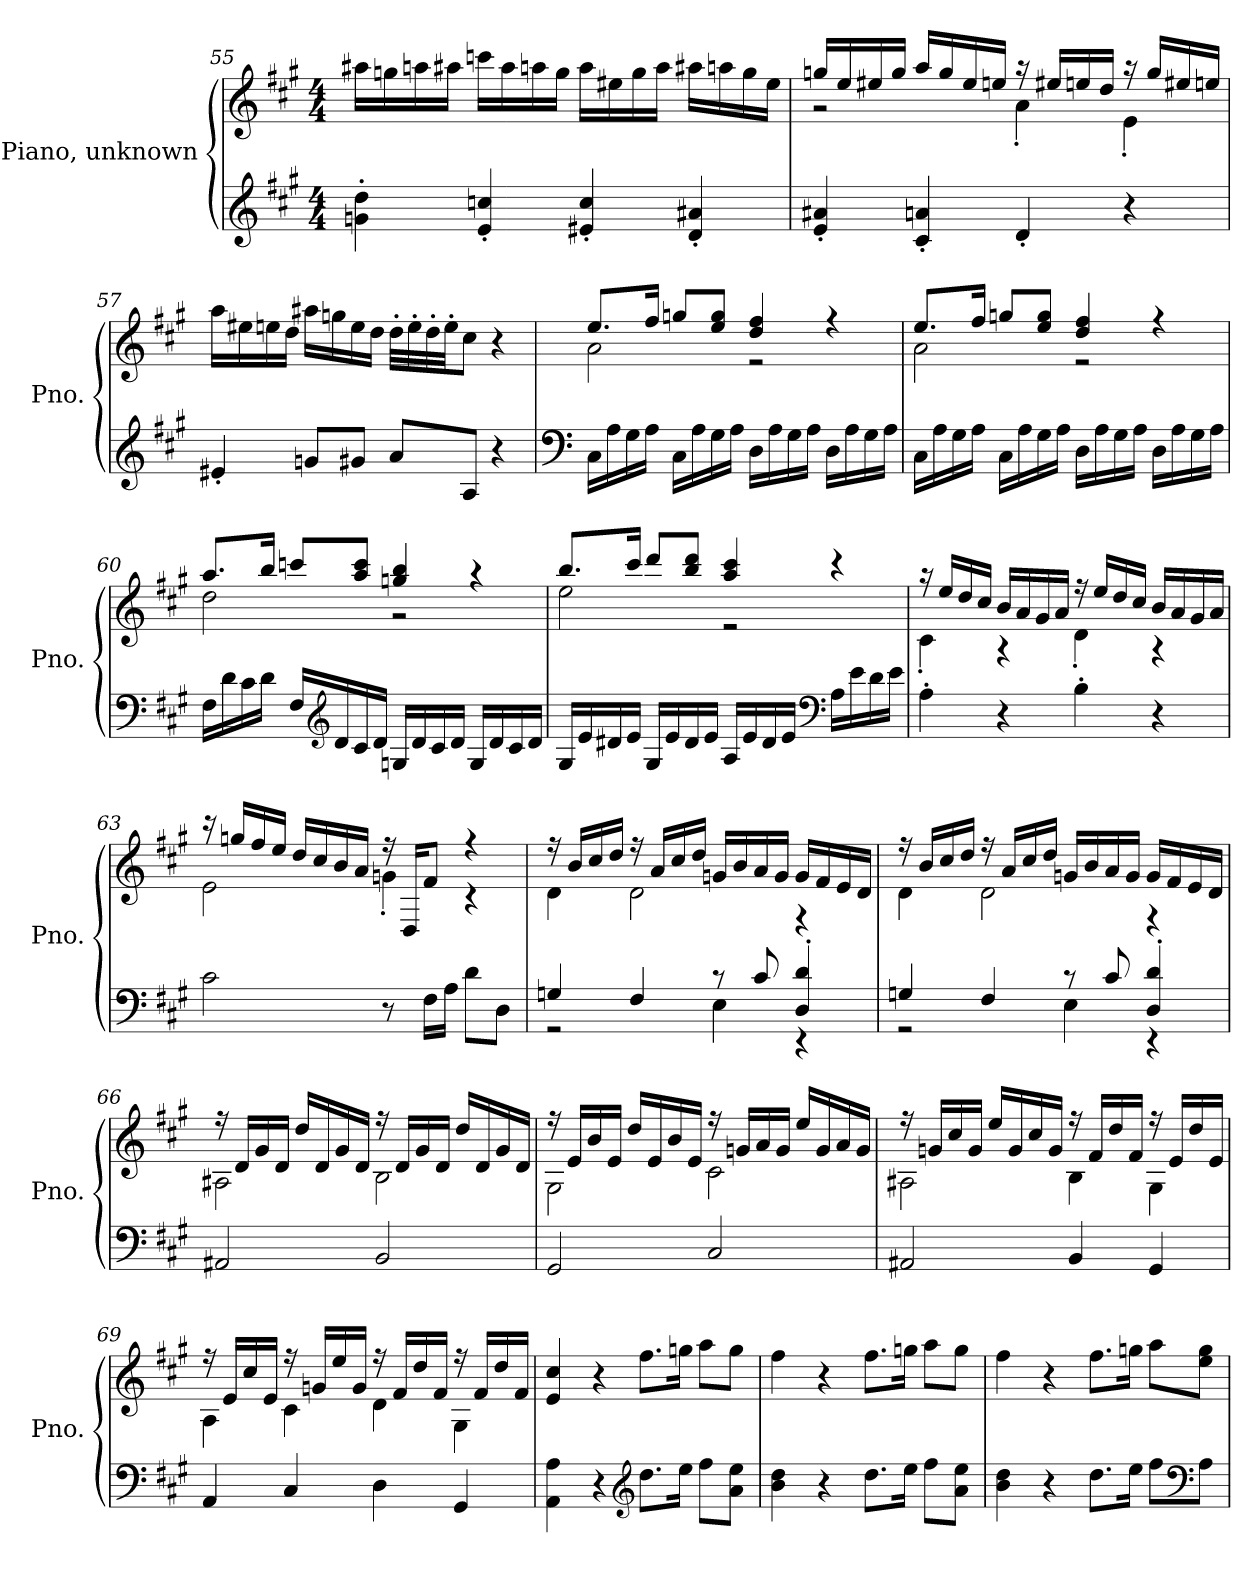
**kern	**kern
*part1	*part1
*staff2	*staff1
*I"Piano, unknown	*
*I'Pno.	*
!!LO:LB:g=z
*clefG2	*clefG2
*k[f#c#g#]	*k[f#c#g#]
*M4/4	*M4/4
=55	=55
4gn\' 4dd\'	16aa#X\LL
.	16ggn\
.	16aan\
.	16aa#X\JJ
4e/' 4ccn/'	16cccn\LL
.	16aa#\
.	16aan\
.	16gg\JJ
4e#X/' 4cc/'	16aa\LL
.	16ee#X\
.	16gg\
.	16aa\JJ
4d/' 4a#X/'	16aa#X\LL
.	16aan\
.	16gg\
.	16ee#\JJ
=56	=56
*	*^
4e/' 4a#X/'	16ggn/LL	2r
.	16ee/	.
.	16ee#X/	.
.	16gg/JJ	.
4c#/' 4an/'	16aa/LL	.
.	16gg/	.
.	16ee#/	.
.	16een/JJ	.
4d'/	16r	4a'\
.	16ee#X/LL	.
.	16een/	.
.	16dd/JJ	.
4r	16r	4e'\
.	16gg/LL	.
.	16ee#X/	.
.	16een/JJ	.
*	*v	*v
!!LO:LB:g=z
=57	=57
4e#X'/	16aa\LL
.	16ee#X\
.	16een\
.	16dd\JJ
8gn/L	16aa#X\LL
.	16ggn\
8g#X/J	16ee\
.	16dd\JJ
8a/L	32dd'\LLL
.	32ee'\
.	32dd'\
.	32ee'\JJ
8A/J	8cc#\J
4r	4r
=58	=58
*clefF4	*
*	*^
16C#\LL	8.ee/L	2a\
16A\	.	.
16G#\	.	.
16A\JJ	16ff#/Jk	.
16C#\LL	8ggn/L	.
16A\	.	.
16G#\	8ee/ 8gg/J	.
16A\JJ	.	.
16D\LL	4dd/ 4ff#/	2r
16A\	.	.
16G#\	.	.
16A\JJ	.	.
16D\LL	4r	.
16A\	.	.
16G#\	.	.
16A\JJ	.	.
!!LO:LB:g=z	!!
=59	=59	=59
16C#\LL	8.ee/L	2a\
16A\	.	.
16G#\	.	.
16A\JJ	16ff#/Jk	.
16C#\LL	8ggn/L	.
16A\	.	.
16G#\	8ee/ 8gg/J	.
16A\JJ	.	.
16D\LL	4dd/ 4ff#/	2r
16A\	.	.
16G#\	.	.
16A\JJ	.	.
16D\LL	4r	.
16A\	.	.
16G#\	.	.
16A\JJ	.	.
=60	=60	=60
16F#\LL	8.aa/L	2dd\
16d\	.	.
16c#\	.	.
16d\JJ	16bb/Jk	.
16F#/LL	8cccn/L	.
*clefG2	*	*
16d/	.	.
16c#/	8aa/ 8ccc/J	.
16d/JJ	.	.
16Gn/LL	4ggn/ 4bb/	2r
16d/	.	.
16c#/	.	.
16d/JJ	.	.
16G/LL	4r	.
16d/	.	.
16c#/	.	.
16d/JJ	.	.
!!LO:PB:g=z	!!
=61	=61	=61
16G#/LL	8.bb/L	2ee\
16e/	.	.
16d#X/	.	.
16e/JJ	16ccc#/Jk	.
16G#/LL	8ddd/L	.
16e/	.	.
16d#/	8bb/ 8ddd/J	.
16e/JJ	.	.
16A/LL	4aa/ 4ccc#/	2r
16e/	.	.
16d#/	.	.
16e/JJ	.	.
*clefF4	*	*
16A\LL	4r	.
16e\	.	.
16d#\	.	.
16e\JJ	.	.
=62	=62	=62
4A'\	16r	4c#'\
.	16ee/LL	.
.	16dd/	.
.	16cc#/JJ	.
4r	16b/LL	4r
.	16a/	.
.	16g#/	.
.	16a/JJ	.
4B'\	16r	4d'\
.	16ee/LL	.
.	16dd/	.
.	16cc#/JJ	.
4r	16b/LL	4r
.	16a/	.
.	16g#/	.
.	16a/JJ	.
!!LO:LB:g=z	!!
=63	=63	=63
2c#\	16r	2e\
.	16ggn/LL	.
.	16ff#/	.
.	16ee/JJ	.
.	16dd/LL	.
.	16cc#/	.
.	16b/	.
.	16a/JJ	.
8r	16r	4gn'\
.	16D/KL	.
16F#\LL	8f#/J	.
16A\JJ	.	.
8d\L	4r	4r
8D\J	.	.
=64	=64	=64
*^	*	*
4Gn/	2r	16r	4d\
.	.	16b/LL	.
.	.	16cc#/	.
.	.	16dd/JJ	.
4F#/	.	16r	2d\
.	.	16a/LL	.
.	.	16cc#/	.
.	.	16dd/JJ	.
8r	4E\	16gn/LL	.
.	.	16b/	.
8c#/	.	16a/	.
.	.	16g/JJ	.
4D/' 4d/'	4r	16g/LL	4r
.	.	16f#/	.
.	.	16e/	.
.	.	16d/JJ	.
!!LO:LB:g=z	!!
=65	=65	=65	=65
4Gn/	2r	16r	4d\
.	.	16b/LL	.
.	.	16cc#/	.
.	.	16dd/JJ	.
4F#/	.	16r	2d\
.	.	16a/LL	.
.	.	16cc#/	.
.	.	16dd/JJ	.
8r	4E\	16gn/LL	.
.	.	16b/	.
8c#/	.	16a/	.
.	.	16g/JJ	.
4D/' 4d/'	4r	16g/LL	4r
.	.	16f#/	.
.	.	16e/	.
.	.	16d/JJ	.
*v	*v	*	*
=66	=66	=66
2AA#X/	16r	2A#X\
.	16d/LL	.
.	16g#/	.
.	16d/JJ	.
.	16dd/LL	.
.	16d/	.
.	16g#/	.
.	16d/JJ	.
2BB/	16r	2B\
.	16d/LL	.
.	16g#/	.
.	16d/JJ	.
.	16dd/LL	.
.	16d/	.
.	16g#/	.
.	16d/JJ	.
!!LO:LB:g=z	!!
=67	=67	=67
2GG#/	16r	2G#\
.	16e/LL	.
.	16b/	.
.	16e/JJ	.
.	16dd/LL	.
.	16e/	.
.	16b/	.
.	16e/JJ	.
2C#/	16r	2c#\
.	16gn/LL	.
.	16a/	.
.	16g/JJ	.
.	16ee/LL	.
.	16g/	.
.	16a/	.
.	16g/JJ	.
=68	=68	=68
2AA#X/	16r	2A#X\
.	16gn/LL	.
.	16cc#/	.
.	16g/JJ	.
.	16ee/LL	.
.	16g/	.
.	16cc#/	.
.	16g/JJ	.
4BB/	16r	4B\
.	16f#/LL	.
.	16dd/	.
.	16f#/JJ	.
4GG#/	16r	4G#\
.	16e/LL	.
.	16dd/	.
.	16e/JJ	.
!!LO:LB:g=z	!!
=69	=69	=69
4AA/	16r	4A\
.	16e/LL	.
.	16cc#/	.
.	16e/JJ	.
4C#/	16r	4c#\
.	16gn/LL	.
.	16ee/	.
.	16g/JJ	.
4D\	16r	4d\
.	16f#/LL	.
.	16dd/	.
.	16f#/JJ	.
4GG#/	16r	4G#\
.	16f#/LL	.
.	16dd/	.
.	16f#/JJ	.
*	*v	*v
=70	=70
4AA\ 4A\	4e/ 4cc#/
4r	4r
*clefG2	*
8.dd\L	8.ff#\L
16ee\Jk	16ggn\Jk
8ff#\L	8aa\L
8a\ 8ee\J	8gg\J
=71	=71
4b\ 4dd\	4ff#\
4r	4r
8.dd\L	8.ff#\L
16ee\Jk	16ggn\Jk
8ff#\L	8aa\L
8a\ 8ee\J	8gg\J
=72	=72
4b\ 4dd\	4ff#\
4r	4r
8.dd\L	8.ff#\L
16ee\Jk	16ggn\Jk
8ff#\L	8aa\L
*clefF4	*
8A\J	8ee\ 8gg\J
=	=
*-	*-
